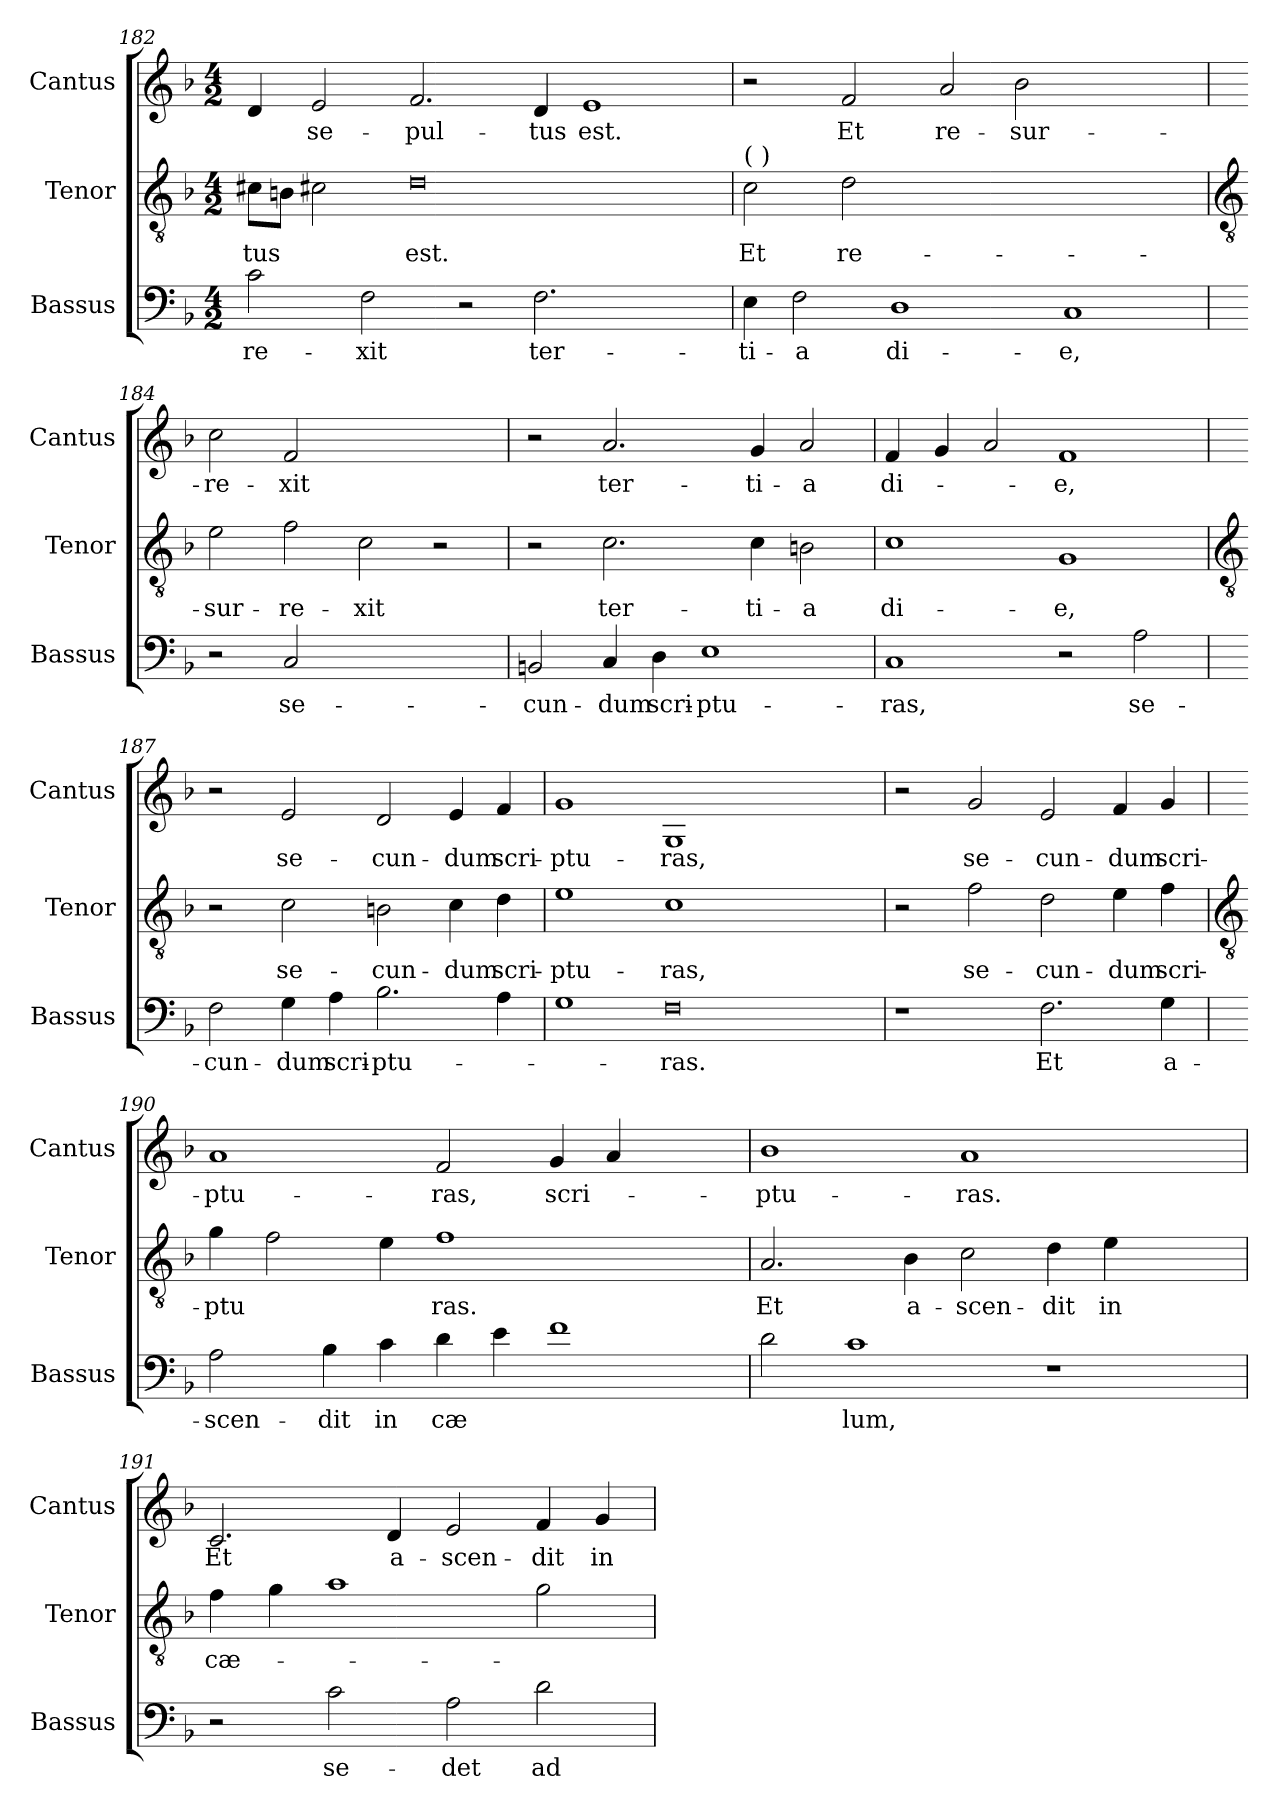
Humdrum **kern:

**kern	**text	**kern	**text	**kern	**text
*part3	*part3	*part2	*part2	*part1	*part1
*staff3	*staff3	*staff2	*staff2	*staff1	*staff1
*I"Bassus	*	*I"Tenor	*	*I"Cantus	*
*I'Bassus	*	*I'Tenor	*	*I'Cantus	*
!!LO:LB:g=z
*clefF4	*	*clefGv2	*	*clefG2	*
*k[b-]	*	*k[b-]	*	*k[b-]	*
*F:	*	*F:	*	*F:	*
*M4/2	*	*M4/2	*	*M4/2	*
=182	=182	=182	=182	=182	=182
!	!LO:LY:b	!	!LO:LY:b	!	!
2c	-re-	8c#XL	-tus	4d	.
.	.	8BnJ	.	.	.
!	!	!	!	!	!LO:LY:b
.	.	2c#X	.	2e	se-
!	!LO:LY:b	!	!	!	!
2F	-xit	.	.	.	.
!	!	!	!LO:LY:b	!	!LO:LY:b
.	.	0d	est.	2.f	-pul-
2r	.	.	.	.	.
!	!LO:LY:b	!	!	!	!LO:LY:b
2.F	ter-	.	.	4d	-tus
!	!	!	!	!	!LO:LY:b
.	.	.	.	1e	est.
2ryy	.	.	.	.	.
=183	=183	=183	=183	=183	=183
!	!	!LO:TX:a:t=(  )	!	!	!
!	!LO:LY:b	!	!LO:LY:b	!	!
4E	-ti-	2c	Et	2r	.
!	!LO:LY:b	!	!	!	!
2F	-a	.	.	.	.
!	!	!	!LO:LY:b	!	!LO:LY:b
.	.	2d	re-	2f	Et
!	!LO:LY:b	!	!	!	!
1D	di-	.	.	.	.
!	!	!	!	!	!LO:LY:b
.	.	1..ryy	.	2a	re-
!	!	!	!	!	!LO:LY:b
.	.	.	.	2b-	-sur-
!	!LO:LY:b	!	!	!	!
1C	-e,	.	.	.	.
.	.	.	.	2.ryy	.
!!LO:LB:g=z
=184	=184	=184	=184	=184	=184
*	*	*clefGv2	*	*	*
!	!	!	!LO:LY:b	!	!LO:LY:b
2r	.	2e	-sur-	2cc	-re-
!	!LO:LY:b	!	!LO:LY:b	!	!LO:LY:b
2C	se-	2f	-re-	2f	-xit
!	!	!	!LO:LY:b	!	!
1ryy	.	2c	-xit	1ryy	.
.	.	2r	.	.	.
!!LO:LB:g=z
=185	=185	=185	=185	=185	=185
!	!LO:LY:b	!	!	!	!
2BBn	-cun-	2r	.	2r	.
!	!LO:LY:b	!	!LO:LY:b	!	!LO:LY:b
4C	-dum	2.c	ter-	2.a	ter-
!	!LO:LY:b	!	!	!	!
4D	scri-	.	.	.	.
!	!LO:LY:b	!	!	!	!
1E	-ptu-	.	.	.	.
!	!	!	!LO:LY:b	!	!LO:LY:b
.	.	4c	-ti-	4g	-ti-
!	!	!	!LO:LY:b	!	!LO:LY:b
.	.	2Bn	-a	2a	-a
=186	=186	=186	=186	=186	=186
!	!LO:LY:b	!	!LO:LY:b	!	!LO:LY:b
1C	-ras,	1c	di-	4f	di-
.	.	.	.	4g	.
.	.	.	.	2a	.
!	!	!	!LO:LY:b	!	!LO:LY:b
2r	.	1G	-e,	1f	-e,
!	!LO:LY:b	!	!	!	!
2A	se-	.	.	.	.
!!LO:LB:g=z
=187	=187	=187	=187	=187	=187
*	*	*clefGv2	*	*	*
!	!LO:LY:b	!	!	!	!
2F	-cun-	2r	.	2r	.
!	!LO:LY:b	!	!LO:LY:b	!	!LO:LY:b
4G	-dum	2c	se-	2e	se-
!	!LO:LY:b	!	!	!	!
4A	scri-	.	.	.	.
!	!LO:LY:b	!	!LO:LY:b	!	!LO:LY:b
2.B-	-ptu-	2Bn	-cun-	2d	-cun-
!	!	!	!LO:LY:b	!	!LO:LY:b
.	.	4c	-dum	4e	-dum
!	!	!	!LO:LY:b	!	!LO:LY:b
4A	.	4d	scri-	4f	scri-
!!LO:LB:g=z
=188	=188	=188	=188	=188	=188
!	!	!	!LO:LY:b	!	!LO:LY:b
1G	.	1e	-ptu-	1g	-ptu-
!	!LO:LY:b	!	!LO:LY:b	!	!LO:LY:b
0F	-ras.	1c	-ras,	1G	-ras,
.	.	1ryy	.	1ryy	.
=189	=189	=189	=189	=189	=189
1r	.	2r	.	2r	.
!	!	!	!LO:LY:b	!	!LO:LY:b
.	.	2f	se-	2g	se-
!	!LO:LY:b	!	!LO:LY:b	!	!LO:LY:b
2.F	Et	2d	-cun-	2e	-cun-
!	!	!	!LO:LY:b	!	!LO:LY:b
.	.	4e	-dum	4f	-dum
!	!LO:LY:b	!	!LO:LY:b	!	!LO:LY:b
4G	a-	4f	scri-	4g	scri-
!!LO:LB:g=z
=190	=190	=190	=190	=190	=190
*	*	*clefGv2	*	*	*
!	!LO:LY:b	!	!LO:LY:b	!	!LO:LY:b
2A	-scen-	4g	-ptu	1a	-ptu-
.	.	2f	.	.	.
!	!LO:LY:b	!	!	!	!
4B-	-dit	.	.	.	.
!	!LO:LY:b	!	!	!	!
4c	in	4e	.	.	.
!	!LO:LY:b	!	!LO:LY:b	!	!LO:LY:b
4d	cæ	1f	ras.	2f	-ras,
4e	.	.	.	.	.
!	!	!	!	!	!LO:LY:b
1f	.	.	.	4g	scri-
.	.	.	.	4a	.
.	.	2ryy	.	2ryy	.
!!LO:LB:g=z
=191	=191	=191	=191	=191	=191
!	!	!	!LO:LY:b	!	!LO:LY:b
2d	.	2.A	Et	1b-	-ptu-
!	!LO:LY:b	!	!	!	!
1c	lum,	.	.	.	.
!	!	!	!LO:LY:b	!	!
.	.	4B-	a-	.	.
!	!	!	!LO:LY:b	!	!LO:LY:b
.	.	2c	-scen-	1a	-ras.
!	!	!	!LO:LY:b	!	!
1r	.	4d	-dit	.	.
!	!	!	!LO:LY:b	!	!
.	.	4e	in	.	.
.	.	2ryy	.	2ryy	.
!!LO:LB:g=z
=191A	=191A	=191A	=191A	=191A	=191A
!	!	!	!LO:LY:b	!	!LO:LY:b
2r	.	4f	cæ-	2.c	Et
.	.	4g	.	.	.
!	!LO:LY:b	!	!	!	!
2c	se-	1a	.	.	.
!	!	!	!	!	!LO:LY:b
.	.	.	.	4d	a-
!	!LO:LY:b	!	!	!	!LO:LY:b
2A	-det	.	.	2e	-scen-
!	!LO:LY:b	!	!	!	!LO:LY:b
2d	ad	2g	.	4f	-dit
!	!	!	!	!	!LO:LY:b
.	.	.	.	4g	in
=	=	=	=	=	=
*-	*-	*-	*-	*-	*-
